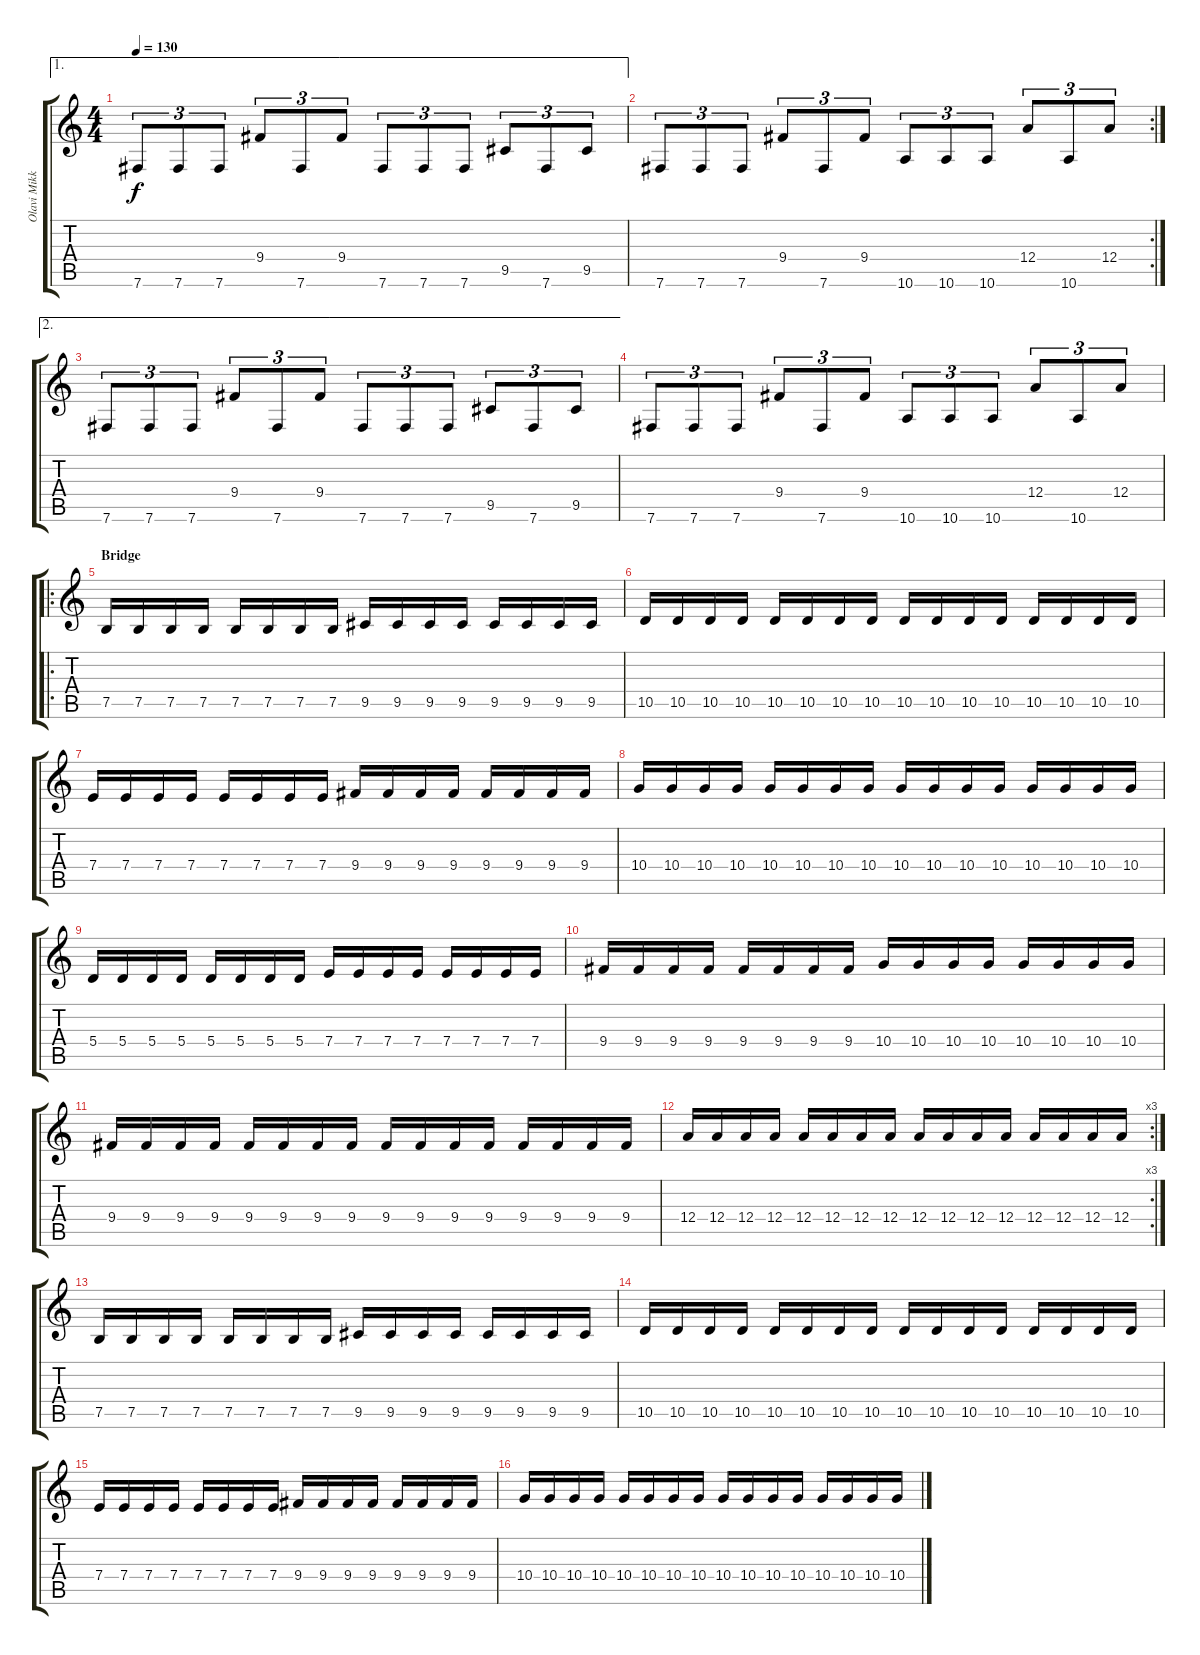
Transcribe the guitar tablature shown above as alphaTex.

\track ("Olavi Mikkonen" "Olavi Mikk") {instrument distortionguitar}
\staff {score tabs}
\tuning (B3 G3 D3 A2 E2 B1) {hide}
\ae 1
\ts (4 4)
\tempo 130
\clef g2
\ks c
7.6.8{tu (3 2) dy f} 7.6.8{tu (3 2)} 7.6.8{tu (3 2)} 9.4.8{tu (3 2)} 7.6.8{tu (3 2)} 9.4.8{tu (3 2)} 7.6.8{tu (3 2)} 7.6.8{tu (3 2)} 7.6.8{tu (3 2)} 9.5.8{tu (3 2)} 7.6.8{tu (3 2)} 9.5.8{tu (3 2)} |
\rc 2
7.6.8{tu (3 2)} 7.6.8{tu (3 2)} 7.6.8{tu (3 2)} 9.4.8{tu (3 2)} 7.6.8{tu (3 2)} 9.4.8{tu (3 2)} 10.6.8{tu (3 2)} 10.6.8{tu (3 2)} 10.6.8{tu (3 2)} 12.4.8{tu (3 2)} 10.6.8{tu (3 2)} 12.4.8{tu (3 2)} |
\ae 2
7.6.8{tu (3 2)} 7.6.8{tu (3 2)} 7.6.8{tu (3 2)} 9.4.8{tu (3 2)} 7.6.8{tu (3 2)} 9.4.8{tu (3 2)} 7.6.8{tu (3 2)} 7.6.8{tu (3 2)} 7.6.8{tu (3 2)} 9.5.8{tu (3 2)} 7.6.8{tu (3 2)} 9.5.8{tu (3 2)} |
7.6.8{tu (3 2)} 7.6.8{tu (3 2)} 7.6.8{tu (3 2)} 9.4.8{tu (3 2)} 7.6.8{tu (3 2)} 9.4.8{tu (3 2)} 10.6.8{tu (3 2)} 10.6.8{tu (3 2)} 10.6.8{tu (3 2)} 12.4.8{tu (3 2)} 10.6.8{tu (3 2)} 12.4.8{tu (3 2)} |
\ro
\section ("" "Bridge")
7.5.16 7.5.16 7.5.16 7.5.16 7.5.16 7.5.16 7.5.16 7.5.16 9.5.16 9.5.16 9.5.16 9.5.16 9.5.16 9.5.16 9.5.16 9.5.16 |
10.5.16 10.5.16 10.5.16 10.5.16 10.5.16 10.5.16 10.5.16 10.5.16 10.5.16 10.5.16 10.5.16 10.5.16 10.5.16 10.5.16 10.5.16 10.5.16 |
7.4.16 7.4.16 7.4.16 7.4.16 7.4.16 7.4.16 7.4.16 7.4.16 9.4.16 9.4.16 9.4.16 9.4.16 9.4.16 9.4.16 9.4.16 9.4.16 |
10.4.16 10.4.16 10.4.16 10.4.16 10.4.16 10.4.16 10.4.16 10.4.16 10.4.16 10.4.16 10.4.16 10.4.16 10.4.16 10.4.16 10.4.16 10.4.16 |
5.4.16 5.4.16 5.4.16 5.4.16 5.4.16 5.4.16 5.4.16 5.4.16 7.4.16 7.4.16 7.4.16 7.4.16 7.4.16 7.4.16 7.4.16 7.4.16 |
9.4.16 9.4.16 9.4.16 9.4.16 9.4.16 9.4.16 9.4.16 9.4.16 10.4.16 10.4.16 10.4.16 10.4.16 10.4.16 10.4.16 10.4.16 10.4.16 |
9.4.16 9.4.16 9.4.16 9.4.16 9.4.16 9.4.16 9.4.16 9.4.16 9.4.16 9.4.16 9.4.16 9.4.16 9.4.16 9.4.16 9.4.16 9.4.16 |
\rc 3
12.4.16 12.4.16 12.4.16 12.4.16 12.4.16 12.4.16 12.4.16 12.4.16 12.4.16 12.4.16 12.4.16 12.4.16 12.4.16 12.4.16 12.4.16 12.4.16 |
7.5.16 7.5.16 7.5.16 7.5.16 7.5.16 7.5.16 7.5.16 7.5.16 9.5.16 9.5.16 9.5.16 9.5.16 9.5.16 9.5.16 9.5.16 9.5.16 |
10.5.16 10.5.16 10.5.16 10.5.16 10.5.16 10.5.16 10.5.16 10.5.16 10.5.16 10.5.16 10.5.16 10.5.16 10.5.16 10.5.16 10.5.16 10.5.16 |
7.4.16 7.4.16 7.4.16 7.4.16 7.4.16 7.4.16 7.4.16 7.4.16 9.4.16 9.4.16 9.4.16 9.4.16 9.4.16 9.4.16 9.4.16 9.4.16 |
10.4.16 10.4.16 10.4.16 10.4.16 10.4.16 10.4.16 10.4.16 10.4.16 10.4.16 10.4.16 10.4.16 10.4.16 10.4.16 10.4.16 10.4.16 10.4.16
